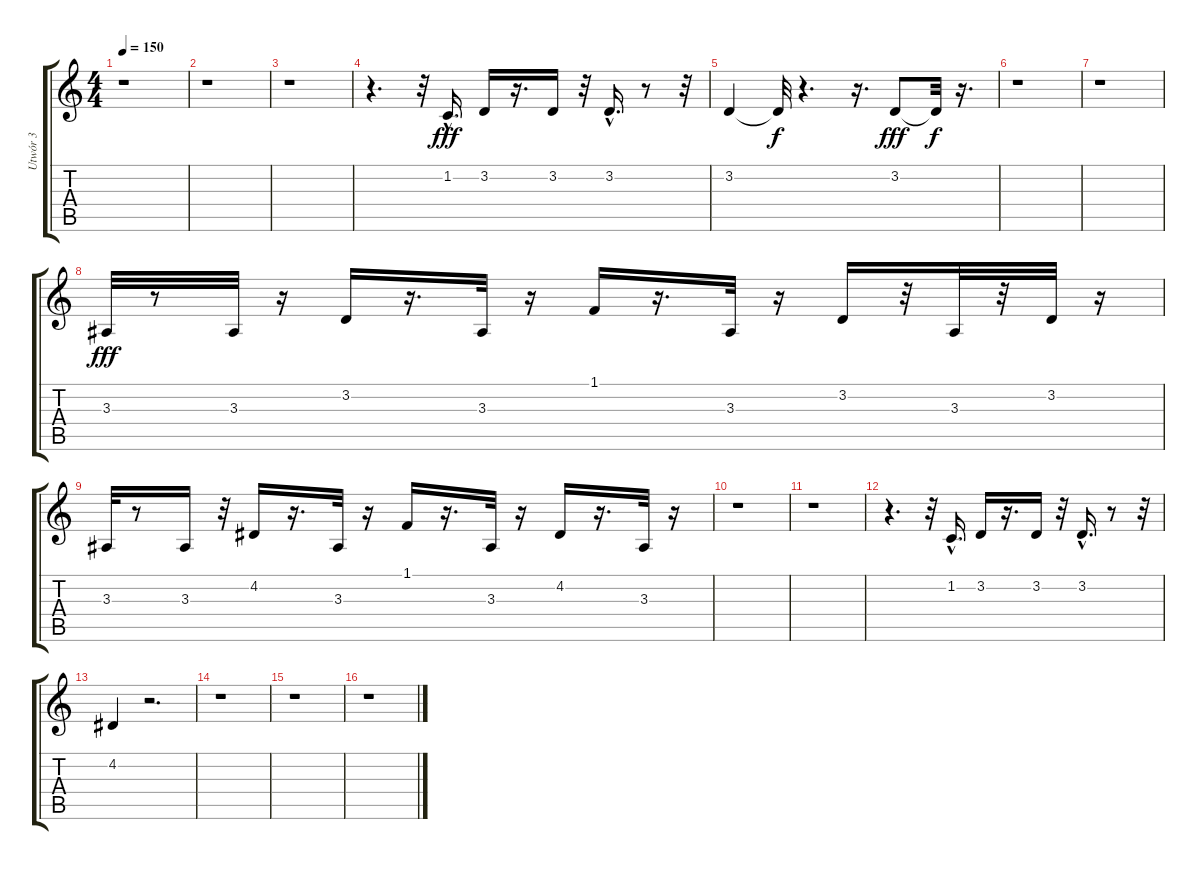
\track ("Utwór 3" "Utwór 3") {instrument tenorsax}
\staff {score tabs}
\tuning (E4 B3 G3 D3 A2 E2) {hide}
\ts (4 4)
\tempo 150
\clef g2
\ks c
r.1{dy f} |
r.1 |
r.1 |
r.4{d} r.32 1.2{hac}.16{d dy fff} 3.2.16 r.16{d} 3.2.16 r.32 3.2{hac}.16{d} r.8 r.32 |
3.2.4 3.2{t}.32{dy f} r.4{d} r.16{d} 3.2.8{dy fff} 3.2{t}.32{dy f} r.16{d} |
r.1 |
r.1 |
3.3.32{dy fff} r.8 3.3.32 r.16 3.2.16 r.16{d} 3.3.32 r.16 1.1.16 r.16{d} 3.3.32 r.16 3.2.16 r.32 3.3.32 r.32 3.2.32 r.16 |
3.3.32 r.8 3.3.16 r.32 4.2.16 r.16{d} 3.3.32 r.16 1.1.16 r.16{d} 3.3.32 r.16 4.2.16 r.16{d} 3.3.32 r.16 |
r.1 |
r.1 |
r.4{d} r.32 1.2{hac}.16{d} 3.2.16 r.16{d} 3.2.16 r.32 3.2{hac}.16{d} r.8 r.32 |
4.2.4 r.2{d} |
r.1 |
r.1 |
r.1
